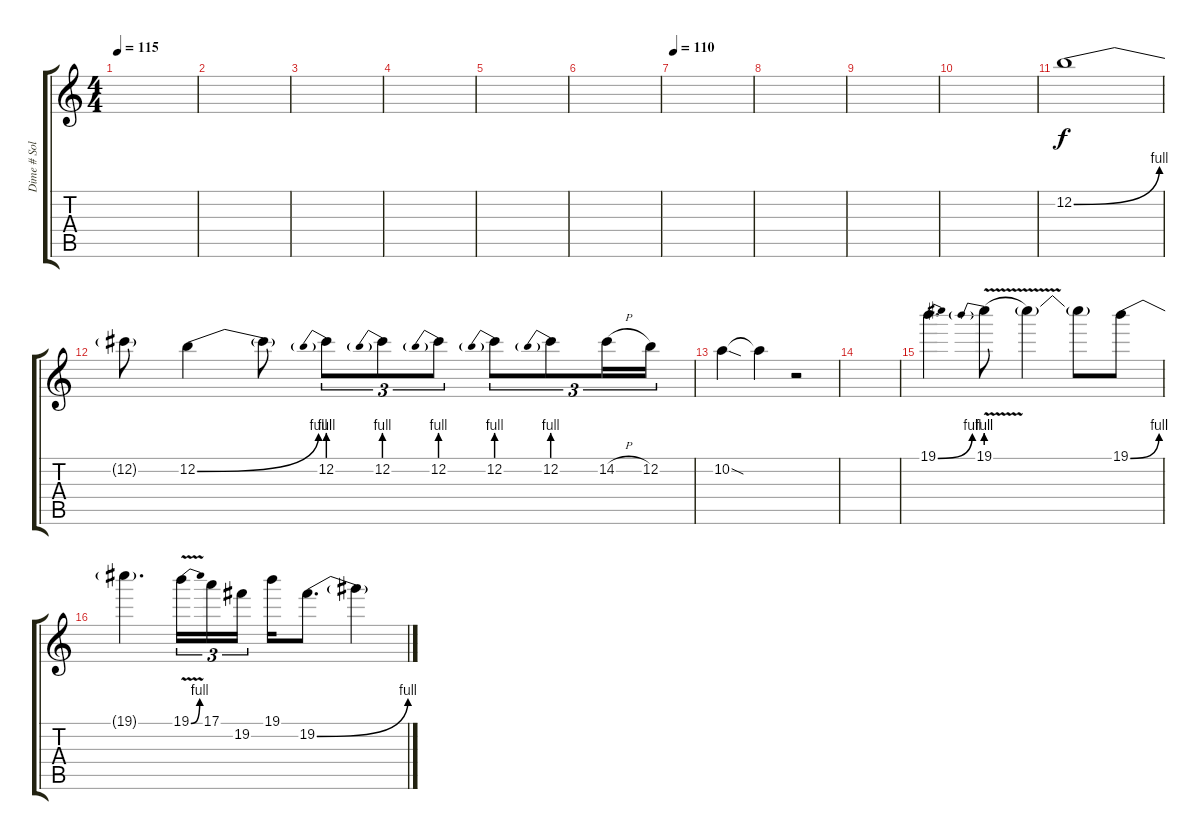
\track ("Dime # Solo" "Dime # Sol") {instrument distortionguitar}
\staff {score tabs}
\tuning (E4 B3 G3 D3 A2 E2) {hide}
\ts (4 4)
\tempo 115
\clef g2
\ks c
|
|
|
|
|
|
\tempo 110
|
|
|
|
12.2{be (bend 0 0 60 4)}.1 |
12.2{t}.8 12.2{be (bend 0 0 60 4)}.4 12.2{t}.8 12.2{be (prebend 0 4 60 4)}.8{tu (3 2)} 12.2{be (prebend 0 4 60 4)}.8{tu (3 2)} 12.2{be (prebend 0 4 60 4)}.8{tu (3 2)} 12.2{be (prebend 0 4 60 4)}.8{tu (3 2)} 12.2{be (prebend 0 4 60 4)}.8{tu (3 2)} 14.2{h}.16{tu (3 2)} 12.2.16{tu (3 2)} |
10.2{sod}.4 10.2{t}.4 r.2 |
|
19.1{be (bend 0 0 60 4)}.4{d} 19.1{be (prebend 0 4 60 4) v}.8 19.1{t}.4 19.1{t}.8 19.1{be (bend 0 0 60 4)}.8 |
19.1{t}.4{d} 19.1{be (bend 0 0 60 4) v}.16{tu (3 2)} 17.1.16{tu (3 2)} 19.2.16{tu (3 2)} 19.1.16 19.2{be (bend 0 0 60 4)}.8{d} 19.2{t}.4
